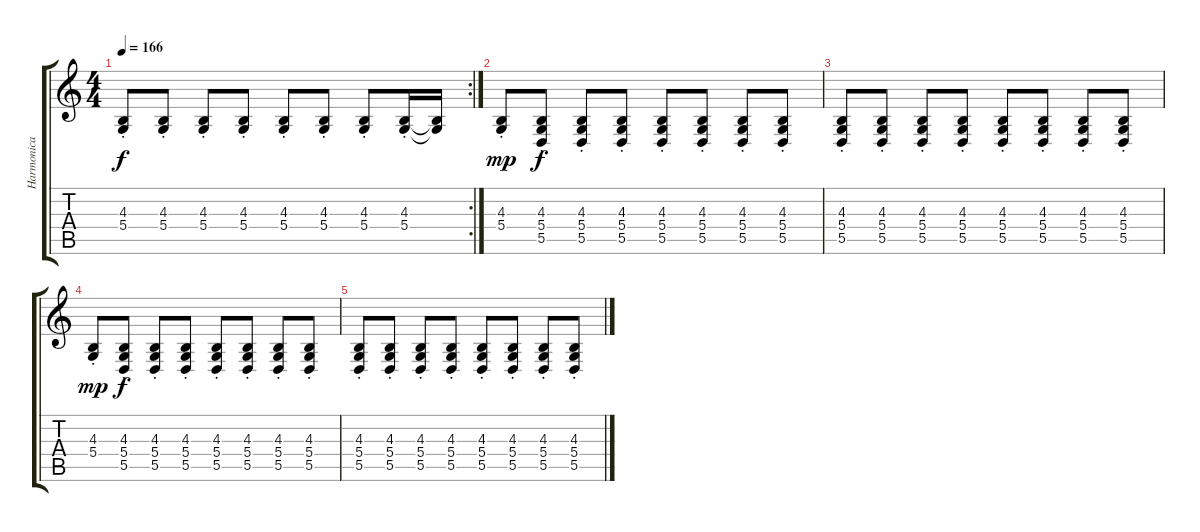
\track ("Harmonica" "Harmonica") {instrument harmonica}
\staff {score tabs}
\tuning (E4 B3 G3 D3 A2 E2) {hide}
\rc 2
\ts (4 4)
\tempo 166
\clef g2
\ks c
(4.3{st} 5.4{st}).8{dy f} (4.3{st} 5.4{st}).8 (4.3{st} 5.4{st}).8 (4.3{st} 5.4{st}).8 (4.3{st} 5.4{st}).8 (4.3{st} 5.4{st}).8 (4.3{st} 5.4{st}).8 (4.3{st} 5.4{st}).16 (4.3{t} 5.4{t}).16{volume 15} |
(4.3{st} 5.4{st}).8{dy mp} (4.3{st} 5.4{st} 5.5{st}).8{dy f} (4.3{st} 5.4{st} 5.5{st}).8 (4.3{st} 5.4{st} 5.5{st}).8 (4.3{st} 5.4{st} 5.5{st}).8 (4.3{st} 5.4{st} 5.5{st}).8 (4.3{st} 5.4{st} 5.5{st}).8 (4.3{st} 5.4{st} 5.5{st}).8 |
(4.3{st} 5.4{st} 5.5{st}).8 (4.3{st} 5.4{st} 5.5{st}).8 (4.3{st} 5.4{st} 5.5{st}).8 (4.3{st} 5.4{st} 5.5{st}).8 (4.3{st} 5.4{st} 5.5{st}).8 (4.3{st} 5.4{st} 5.5{st}).8 (4.3{st} 5.4{st} 5.5{st}).8 (4.3{st} 5.4{st} 5.5{st}).8 |
(4.3{st} 5.4{st}).8{dy mp} (4.3{st} 5.4{st} 5.5{st}).8{dy f} (4.3{st} 5.4{st} 5.5{st}).8 (4.3{st} 5.4{st} 5.5{st}).8 (4.3{st} 5.4{st} 5.5{st}).8 (4.3{st} 5.4{st} 5.5{st}).8 (4.3{st} 5.4{st} 5.5{st}).8 (4.3{st} 5.4{st} 5.5{st}).8 |
(4.3{st} 5.4{st} 5.5{st}).8 (4.3{st} 5.4{st} 5.5{st}).8 (4.3{st} 5.4{st} 5.5{st}).8 (4.3{st} 5.4{st} 5.5{st}).8 (4.3{st} 5.4{st} 5.5{st}).8 (4.3{st} 5.4{st} 5.5{st}).8 (4.3{st} 5.4{st} 5.5{st}).8 (4.3{st} 5.4{st} 5.5{st}).8
